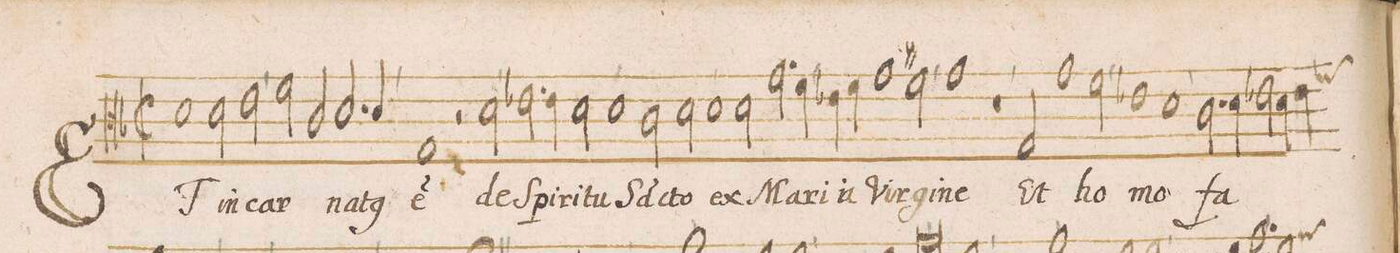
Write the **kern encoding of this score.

**kern	**text	**text
*I"DISCANTVS	*	*
*clefC3	*	*
*k[b-]	*	*
*met(C|)	*	*
*M2/1	*	*
1d\	Et	.
2d\	in-	.
2e\	-car-	.
=63-	=63-	=63-
2f\	-na-	.
2c\	.	.
2.d\	.	.
4d\	-t(us)	.
=64-	=64-	=64-
1G/	e(st)	.
2r	.	.
2d\	de	.
=65-	=65-	=65-
2.e-X\	Spi-	.
4e-\	-ri-	.
2d\	-tu	.
1d\	Sa(n)-	.
=66-	=66-	=66-
2c\	.	.
2d\	-cto	.
1d\	ex	.
=67-	=67-	=67-
2d\	Ma-	.
2.g\	-ri-	.
4f\	.	.
=68-	=68-	=68-
4e-X\	-ia	.
4f\	.	.
1g\	Vir-	.
2f#X\	-gi-	.
=69-	=69-	=69-
1g\	-ne	.
1r	.	.
=70-	=70-	=70-
2G/	Et	.
1g\	ho-	.
2fny\	.	.
=71-	=71-	=71-
1e-X\	-mo	.
1d\	.	.
=72-	=72-	=72-
2.c\	fa-	.
4d\	.	.
2e-X\	.	.
4d\	.	.
4e-\	.	.
*-	*-	*-
